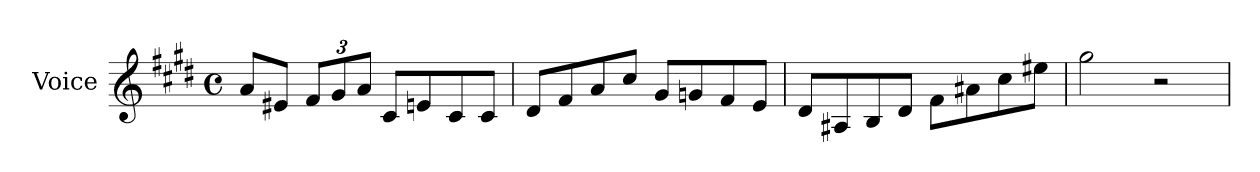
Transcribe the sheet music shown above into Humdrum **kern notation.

**kern
*part1
*staff1
*I"Voice
*I'Voice
*clefG2
*k[f#c#g#d#]
*M4/4
*met(c)
=1
8a/L
8e#X/J
12f#/L
12g#/
12a/J
8c#/L
8en/
8c#/
8c#/J
=2
8d#/L
8f#/
8a/
8cc#/J
8g#/L
8gn/
8f#/
8e/J
=3
8d#/L
8A#X/
8B/
8d#/J
8f#\L
8a#X\
8cc#\
8ee#X\J
=4
2gg#\
2rcc
=
*-
